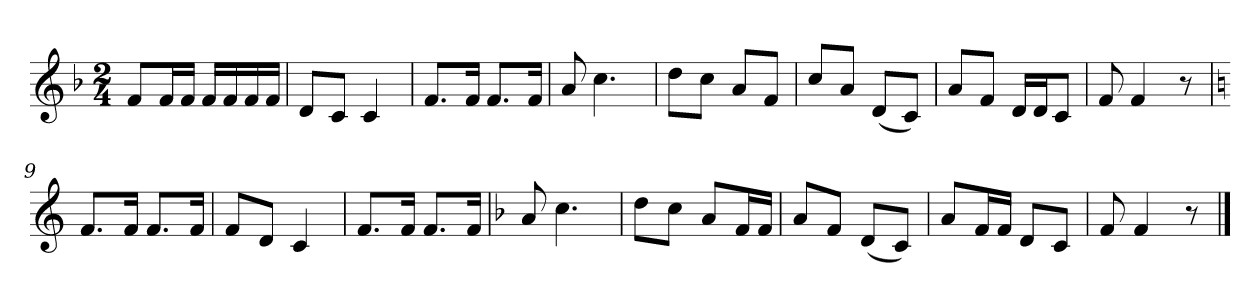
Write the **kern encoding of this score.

**kern
*part1
*staff1
*clefG2
*k[b-]
*M2/4
*MM80
=1
8f/L
16f/L
16f/JJ
16f/LL
16f/
16f/
16f/JJ
=2
8d/L
8c/J
4c/
=3
8.f/L
16f/Jk
8.f/L
16f/Jk
=4
8a/
4.cc\
=5
8dd\L
8cc\J
8a/L
8f/J
=6
8cc/L
8a/J
(8d/L
8c/J)
=7
8a/L
8f/J
16d/LL
16d/J
8c/J
=8
8f/
4f/
8r
=9
*k[]
8.f/L
16f/Jk
8.f/L
16f/Jk
=10
8f/L
8d/J
4c/
=11
8.f/L
16f/Jk
8.f/L
16f/Jk
=12
*k[b-]
8a/
4.cc\
=13
8dd\L
8cc\J
8a/L
16f/L
16f/JJ
=14
8a/L
8f/J
(8d/L
8c/J)
=15
8a/L
16f/L
16f/JJ
8d/L
8c/J
=16
8f/
4f/
8r
==
*-
